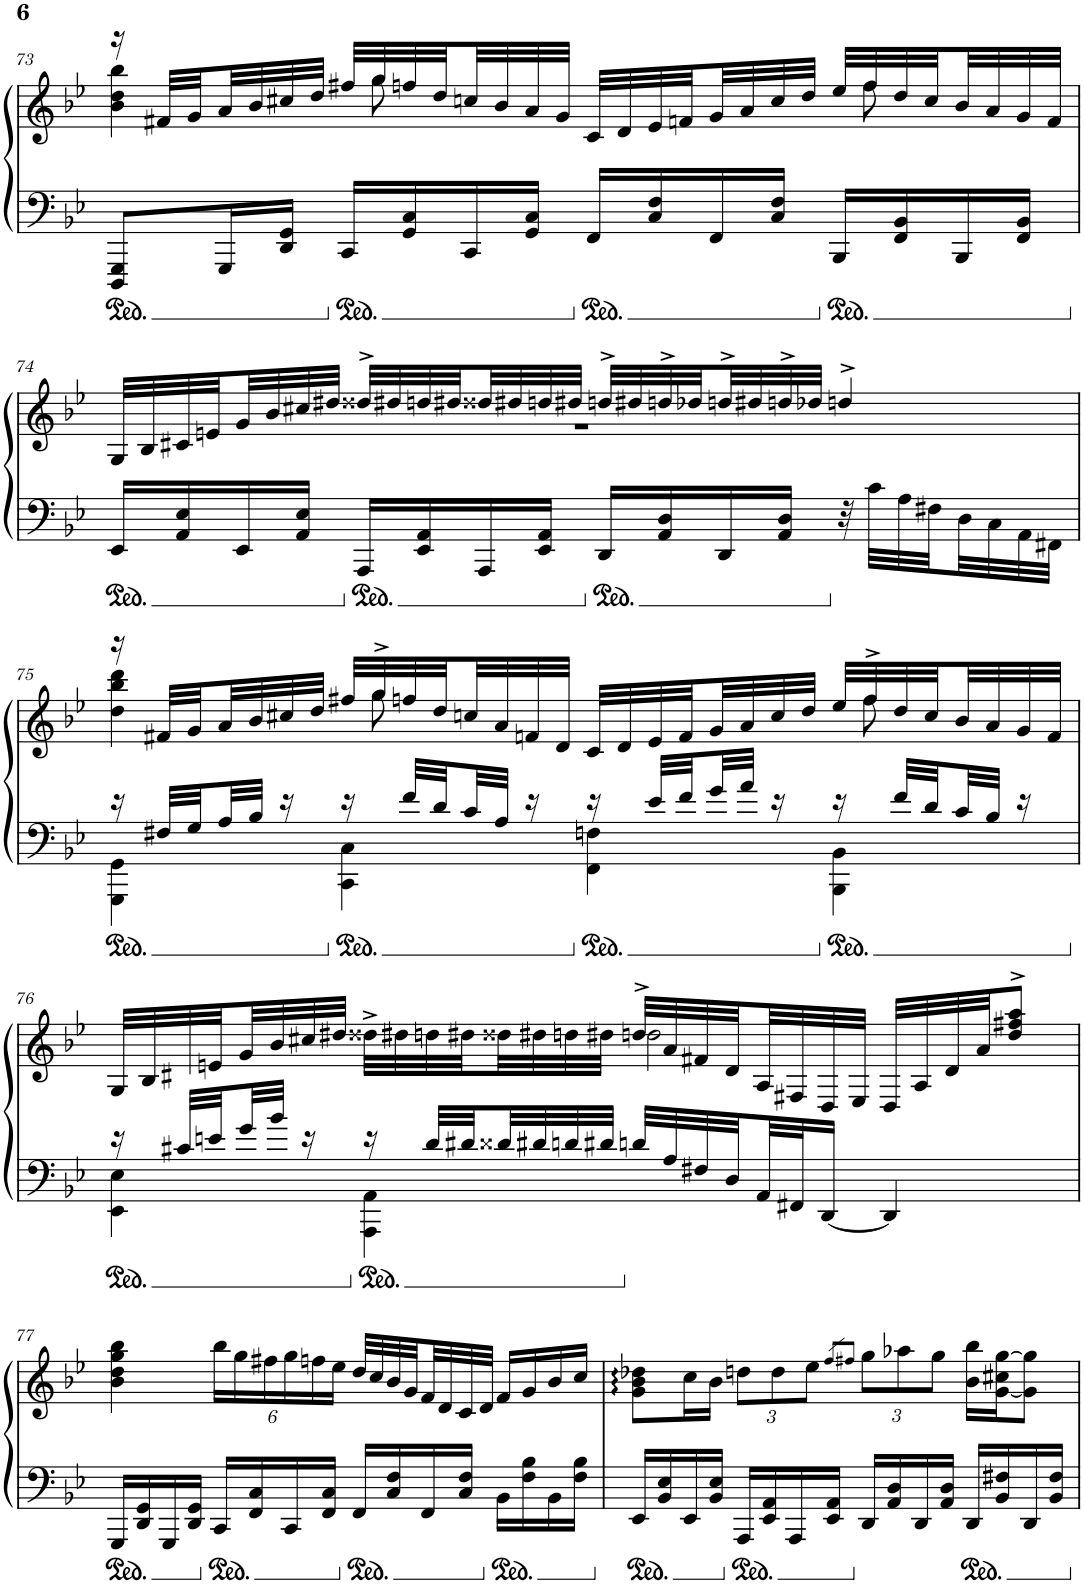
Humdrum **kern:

**kern	**kern
*part1	*part1
*staff2	*staff1
*I"Piano	*
*I'Pno.	*
!!LO:PB:g=z
*clefF4	*clefG2
*k[b-e-]	*k[b-e-]
*M4/4	*M4/4
=73	=73
*	*^
8DDD/ 8GGG/L	16r	4b-\ 4dd\ 4bb-\
.	32f#X/LLL	.
.	32g/	.
16GGG/L	32a/	.
.	32b-/	.
16DD/ 16GG/JJ	32cc#X/	.
.	32dd/JJJ	.
16CC/LL	32ff#X/LLL	32ryy
.	32gg/	8gg\
16GG/ 16C/	32ffn/	.
.	32dd/	.
16CC/	32ccn/	.
.	32b-/	4.ryy
16GG/ 16C/JJ	32a/	.
.	32g/JJJ	.
16FF/LL	32c/LLL	.
.	32d/	.
16C/ 16F/	32e-/	.
.	32fn/	.
16FF/	32g/	.
.	32a/	.
16C/ 16F/JJ	32cc/	.
.	32dd/JJJ	.
16BBB-/LL	32ee-/LLL	.
.	32ff/	8ff\
16FF/ 16BB-/	32dd/	.
.	32cc/	.
16BBB-/	32b-/	.
.	32a/	16.ryy
16FF/ 16BB-/JJ	32g/	.
.	32f/JJJ	.
!!LO:LB:g=z	!!
=74	=74	=74
16EE-/LL	32G/LLL	1r
.	32B-/	.
16AA/ 16E-/	32c#X/	.
.	32en/	.
16EE-/	32g/	.
.	32b-/	.
16AA/ 16E-/JJ	32cc#X/	.
.	32dd#X/JJJ	.
16AAA/LL	32dd##X^/LLL	.
.	32dd#X/	.
16EE-/ 16AA/	32ddn/	.
.	32dd#X/	.
16AAA/	32dd##X/	.
.	32dd#X/	.
16EE-/ 16AA/JJ	32ddn/	.
.	32dd#X/JJJ	.
16DD/LL	32ddn^/LLL	.
.	32dd#X/	.
16AA/ 16D/	32ddn^/	.
.	32dd-X/	.
16DD/	32ddn^/	.
.	32dd#X/	.
16AA/ 16D/JJ	32ddn^/	.
.	32dd-X/JJJ	.
32r	4ddn^/	.
32c\LLL	.	.
32A\	.	.
32F#X\	.	.
32D\	.	.
32C\	.	.
32AA\	.	.
32FF#X\JJJ	.	.
!!LO:LB:g=z	!!
=75	=75	=75
*^	*	*
16r	4GGG\ 4GG\	16r	4dd\ 4bb-\ 4ddd\
32F#X/LLL	.	32f#X/LLL	.
32G/	.	32g/	.
32A/	.	32a/	.
32B-/JJJ	.	32b-/	.
16r	.	32cc#X/	.
.	.	32dd/JJJ	.
16r	4CC\ 4C\	32ff#X/LLL	32ryy
.	.	32gg^/	8gg\
32f/LLL	.	32ffn/	.
32d/	.	32dd/	.
32c/	.	32ccn/	.
32A/JJJ	.	32a/	4.ryy
16r	.	32fn/	.
.	.	32d/JJJ	.
16r	4FF\ 4Fn\	32c/LLL	.
.	.	32d/	.
32e-/LLL	.	32e-/	.
32f/	.	32f/	.
32g/	.	32g/	.
32a/JJJ	.	32a/	.
16r	.	32cc/	.
.	.	32dd/JJJ	.
16r	4BBB-\ 4BB-\	32ee-/LLL	.
.	.	32ff^/	8ff\
32f/LLL	.	32dd/	.
32d/	.	32cc/	.
32c/	.	32b-/	.
32B-/JJJ	.	32a/	16.ryy
16r	.	32g/	.
.	.	32f/JJJ	.
!!LO:LB:g=z	!!
=76	=76	=76	=76
16r	4EE-\ 4E-\	32G/LLL	2ryy
.	.	32B-/	.
32c#X/LLL	.	32c#X/	.
32en/	.	32en/	.
32g/	.	32g/	.
32b-/JJJ	.	32b-/	.
16r	.	32cc#X/	.
.	.	32dd#X/JJJ	.
16r	4AAA\ 4AA\	32dd##X^\LLL	.
.	.	32dd#X\	.
32d/LLL	.	32ddn\	.
32d#X/	.	32dd#X\	.
32d##X/	.	32dd##X\	.
32d#X/	.	32dd#X\	.
32dn/	.	32ddn\	.
32d#X/JJJ	.	32dd#X\JJJ	.
32dn/LLL	2ryy	32ddn^/LLL	2dd\
32A/	.	32a/	.
32F#X/	.	32f#X/	.
32D/	.	32d/	.
32AA/	.	32A/	.
32FF#X/J	.	32F#X/	.
[16DD/JJ	.	32D/	.
.	.	32E-/JJJ	.
4DD/]	.	32D/LLL	.
.	.	32A/	.
.	.	32d/	.
.	.	32a/JJ	.
.	.	8dd/^ 8ff#X/^ 8aa/^J	.
*v	*v	*	*
*	*v	*v
!!LO:LB:g=z
=77	=77
16GGG/LL	4b-\ 4dd\ 4gg\ 4bb-\
16DD/ 16GG/	.
16GGG/	.
16DD/ 16GG/JJ	.
*	*Xbrackettup
16CC/LL	24bb-\LL
.	24gg\
16FF/ 16C/	.
.	24ff#X\
16CC/	24gg\
.	24ffn\
16FF/ 16C/JJ	.
.	24ee-\JJ
16FF/LL	32dd/LLL
.	32cc/
16C/ 16F/	32b-/
.	32g/
16FF/	32f/
.	32d/
16C/ 16F/JJ	32c/
.	32d/JJJ
16BB-\LL	16f/LL
16F\ 16B-\	16g/
16BB-\	16b-/
16F\ 16B-\JJ	16cc/JJ
=78	=78
16EE-/LL	8g\ 8b-\ 8dd-X\L
16BB-/ 16E-/	.
16EE-/	16cc\L
16BB-/ 16E-/JJ	16b-\JJ
16AAA/LL	12ddn\L
16EE-/ 16AA/	.
.	12dd\
16AAA/	.
.	12ee-\J
16EE-/ 16AA/JJ	.
.	8qff/L
.	8qff#X/J
16DD/LL	12gg\L
16AA/ 16D/	.
.	12aa-X\
16DD/	.
.	12gg\J
16AA/ 16D/JJ	.
16DD/LL	16b-\ 16bb-\LL
16BB-/ 16F#X/	[16g\ 16cc#X\ [16gg\J
16DD/	8g\] 8gg\]J
16BB-/ 16F#/JJ	.
=	=
*-	*-
